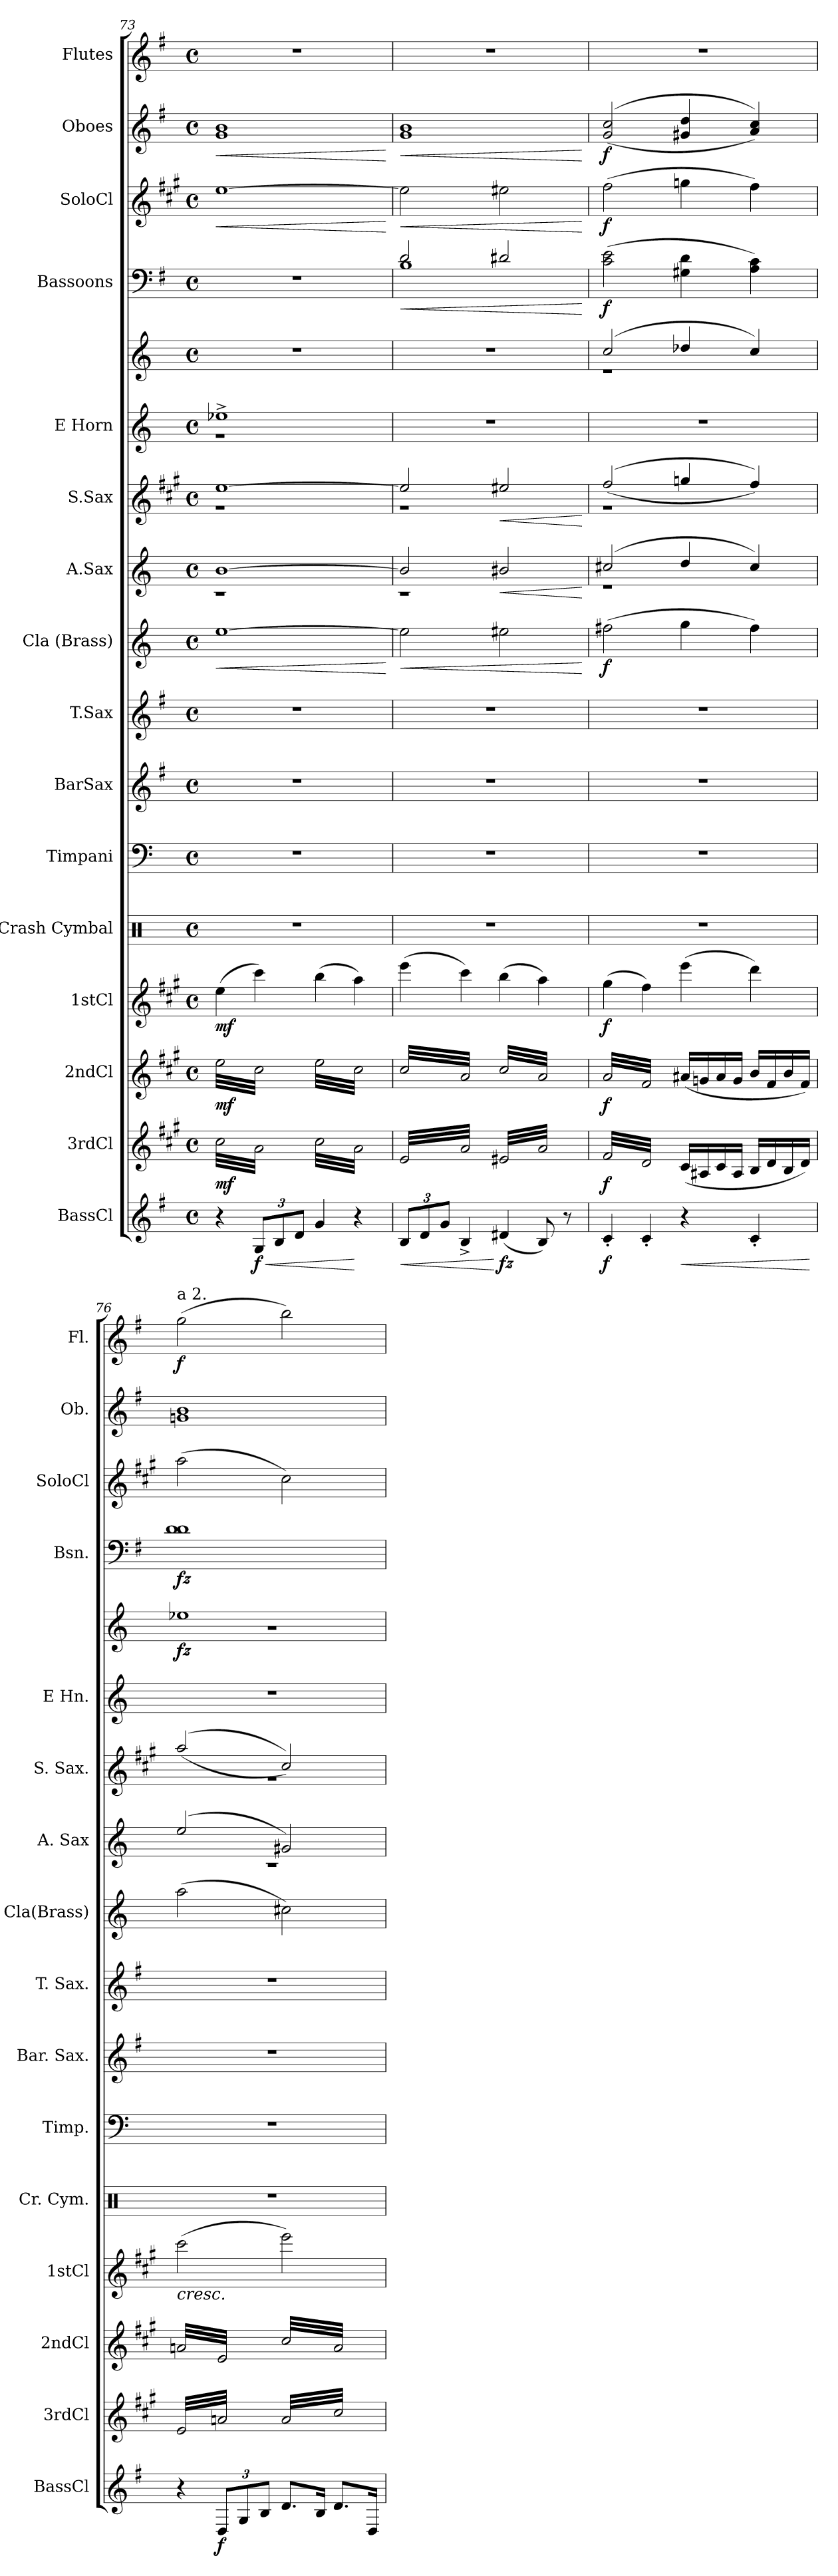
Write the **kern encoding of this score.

**kern	**dynam	**kern	**dynam	**kern	**dynam	**kern	**dynam	**kern	**kern	**kern	**kern	**kern	**dynam	**kern	**dynam	**kern	**dynam	**kern	**kern	**dynam	**kern	**dynam	**kern	**dynam	**kern	**dynam	**kern	**dynam
*part16	*part16	*part15	*part15	*part14	*part14	*part13	*part13	*part12	*part11	*part10	*part9	*part8	*part8	*part7	*part7	*part6	*part6	*part5	*part5	*part5	*part4	*part4	*part3	*part3	*part2	*part2	*part1	*part1
*staff17	*staff17	*staff16	*staff16	*staff15	*staff15	*staff14	*staff14	*staff13	*staff12	*staff11	*staff10	*staff9	*staff9	*staff8	*staff8	*staff7	*staff7	*staff6	*staff5	*staff5/6	*staff4	*staff4	*staff3	*staff3	*staff2	*staff2	*staff1	*staff1
*I"BassCl	*	*I"3rdCl	*	*I"2ndCl	*	*I"1stCl	*	*I"Crash Cymbal	*I"Timpani	*I"BarSax	*I"T.Sax	*I"Cla (Brass)	*	*I"A.Sax	*	*I"S.Sax	*	*I"E Horn	*	*	*I"Bassoons	*	*I"SoloCl	*	*I"Oboes	*	*I"Flutes	*
*I'BassCl	*	*I'3rdCl	*	*I'2ndCl	*	*I'1stCl	*	*I'Cr. Cym.	*I'Timp.	*I'Bar. Sax.	*I'T. Sax.	*I'Cla(Brass)	*	*I'A. Sax	*	*I'S. Sax.	*	*I'E Hn.	*	*	*I'Bsn.	*	*I'SoloCl	*	*I'Ob.	*	*I'Fl.	*
*clefG2	*	*clefG2	*	*clefG2	*	*clefG2	*	*clefX	*clefF4	*clefG2	*clefG2	*clefG2	*	*clefG2	*	*clefG2	*	*clefG2	*clefG2	*	*clefF4	*	*clefG2	*	*clefG2	*	*clefG2	*
*ITrd8c14	*	*ITrd1c2	*	*ITrd1c2	*	*ITrd1c2	*	*	*	*ITrd12c21	*ITrd8c14	*ITrd1c2	*	*ITrd5c9	*	*ITrd1c2	*	*ITrd5c8	*ITrd5c8	*	*	*	*ITrd1c2	*	*	*	*	*
*k[f#]	*	*k[f#]	*	*k[f#]	*	*k[f#]	*	*k[]	*k[]	*k[f#]	*k[f#]	*k[b-e-]	*	*k[b-e-a-]	*	*k[f#]	*	*k[f#c#g#d#]	*k[f#c#g#d#]	*	*k[f#]	*	*k[f#]	*	*k[f#]	*	*k[f#]	*
*M4/4	*	*M4/4	*	*M4/4	*	*M4/4	*	*M4/4	*M4/4	*M4/4	*M4/4	*M4/4	*	*M4/4	*	*M4/4	*	*M4/4	*M4/4	*	*M4/4	*	*M4/4	*	*M4/4	*	*M4/4	*
*met(c)	*	*met(c)	*	*met(c)	*	*met(c)	*	*met(c)	*met(c)	*met(c)	*met(c)	*met(c)	*	*met(c)	*	*met(c)	*	*met(c)	*met(c)	*	*met(c)	*	*met(c)	*	*met(c)	*	*met(c)	*
=73	=73	=73	=73	=73	=73	=73	=73	=73	=73	=73	=73	=73	=73	=73	=73	=73	=73	=73	=73	=73	=73	=73	=73	=73	=73	=73	=73	=73
!	!	!	!	!	!	!	!	!	!	!	!	!	!LO:HP:b	!	!LO:HP:b	!	!	!	!	!	!	!	!	!	!	!	!	!
!	!	!	!	!	!	!	!	!	!	!	!	!	!	!	!LO:HP:n=1:b	!	!LO:HP:b	!	!	!	!	!	!	!	!	!	!	!
*	*	*	*	*	*	*	*	*	*	*	*	*	*	*^	*	*	*	*	*	*	*	*	*	*	*	*	*	*
!	!	!	!LO:DY:b	!	!LO:DY:b	!	!LO:DY:b	!	!	!	!	!	!	!	!	!	!	!LO:HP:n=1:b	!	!	!	!	!	!	!LO:HP:b	!	!LO:HP:b	!	!
*	*	*	*	*	*	*	*	*	*	*	*	*	*	*	*	*	*^	*	*^	*	*	*	*	*	*	*	*	*	*
*	*	*tremolo	*	*	*	*	*	*	*	*	*	*	*	*	*	*	*	*	*	*	*	*	*	*	*	*	*	*	*	*	*
*	*	*	*	*tremolo	*	*	*	*	*	*	*	*	*	*	*	*	*	*	*	*	*	*	*	*	*	*	*	*	*	*	*
4r	.	(>32b\LLL	mf	(>32dd\LLL	mf	(>4dd\	mf	1r	1r	1r	1r	[1dd	<	[1d	1r	< <	[1dd	1r	< <	1gn^	1r	1r	.	1r	.	[1dd	<	1g 1b	<	1r	.
.	.	32g/	.	32b\	.	.	.	.	.	.	.	.	.	.	.	.	.	.	.	.	.	.	.	.	.	.	.	.	.	.	.
.	.	32b\	.	32dd\	.	.	.	.	.	.	.	.	.	.	.	.	.	.	.	.	.	.	.	.	.	.	.	.	.	.	.
.	.	32g/	.	32b\	.	.	.	.	.	.	.	.	.	.	.	.	.	.	.	.	.	.	.	.	.	.	.	.	.	.	.
.	.	32b\	.	32dd\	.	.	.	.	.	.	.	.	.	.	.	.	.	.	.	.	.	.	.	.	.	.	.	.	.	.	.
.	.	32g/	.	32b\	.	.	.	.	.	.	.	.	.	.	.	.	.	.	.	.	.	.	.	.	.	.	.	.	.	.	.
.	.	32b\	.	32dd\	.	.	.	.	.	.	.	.	.	.	.	.	.	.	.	.	.	.	.	.	.	.	.	.	.	.	.
.	.	32g/	.	32b\	.	.	.	.	.	.	.	.	.	.	.	.	.	.	.	.	.	.	.	.	.	.	.	.	.	.	.
*Xbrackettup	*	*	*	*	*	*	*	*	*	*	*	*	*	*	*	*	*	*	*	*	*	*	*	*	*	*	*	*	*	*	*
!	!LO:HP:b	!	!	!	!	!	!	!	!	!	!	!	!	!	!	!	!	!	!	!	!	!	!	!	!	!	!	!	!	!	!
!	!LO:DY:n=1:b	!	!	!	!	!	!	!	!	!	!	!	!	!	!	!	!	!	!	!	!	!	!	!	!	!	!	!	!	!	!
12GG/L	< f	32b\	.	32dd\	.	4bb\)	.	.	.	.	.	.	.	.	.	.	.	.	.	.	.	.	.	.	.	.	.	.	.	.	.
.	.	32g/	.	32b\	.	.	.	.	.	.	.	.	.	.	.	.	.	.	.	.	.	.	.	.	.	.	.	.	.	.	.
.	.	32b\	.	32dd\	.	.	.	.	.	.	.	.	.	.	.	.	.	.	.	.	.	.	.	.	.	.	.	.	.	.	.
12BB/	.	.	.	.	.	.	.	.	.	.	.	.	.	.	.	.	.	.	.	.	.	.	.	.	.	.	.	.	.	.	.
.	.	32g/	.	32b\	.	.	.	.	.	.	.	.	.	.	.	.	.	.	.	.	.	.	.	.	.	.	.	.	.	.	.
.	.	32b\	.	32dd\	.	.	.	.	.	.	.	.	.	.	.	.	.	.	.	.	.	.	.	.	.	.	.	.	.	.	.
.	.	32g/	.	32b\	.	.	.	.	.	.	.	.	.	.	.	.	.	.	.	.	.	.	.	.	.	.	.	.	.	.	.
12D/J	.	.	.	.	.	.	.	.	.	.	.	.	.	.	.	.	.	.	.	.	.	.	.	.	.	.	.	.	.	.	.
.	.	32b\	.	32dd\	.	.	.	.	.	.	.	.	.	.	.	.	.	.	.	.	.	.	.	.	.	.	.	.	.	.	.
.	.	32g/JJJ	.	32b\JJJ	.	.	.	.	.	.	.	.	.	.	.	.	.	.	.	.	.	.	.	.	.	.	.	.	.	.	.
4G/	.	32b\LLL	.	32dd\LLL	.	(>4aa\	.	.	.	.	.	.	.	.	.	.	.	.	.	.	.	.	.	.	.	.	.	.	.	.	.
.	.	32g/)	.	32b\)	.	.	.	.	.	.	.	.	.	.	.	.	.	.	.	.	.	.	.	.	.	.	.	.	.	.	.
.	.	32b\	.	32dd\	.	.	.	.	.	.	.	.	.	.	.	.	.	.	.	.	.	.	.	.	.	.	.	.	.	.	.
.	.	32g/)	.	32b\)	.	.	.	.	.	.	.	.	.	.	.	.	.	.	.	.	.	.	.	.	.	.	.	.	.	.	.
.	.	32b\	.	32dd\	.	.	.	.	.	.	.	.	.	.	.	.	.	.	.	.	.	.	.	.	.	.	.	.	.	.	.
.	.	32g/)	.	32b\)	.	.	.	.	.	.	.	.	.	.	.	.	.	.	.	.	.	.	.	.	.	.	.	.	.	.	.
.	.	32b\	.	32dd\	.	.	.	.	.	.	.	.	.	.	.	.	.	.	.	.	.	.	.	.	.	.	.	.	.	.	.
.	.	32g/)	.	32b\)	.	.	.	.	.	.	.	.	.	.	.	.	.	.	.	.	.	.	.	.	.	.	.	.	.	.	.
4r	[	32b\	.	32dd\	.	4gg\)	.	.	.	.	.	.	.	.	.	.	.	.	.	.	.	.	.	.	.	.	.	.	.	.	.
.	.	32g/)	.	32b\)	.	.	.	.	.	.	.	.	.	.	.	.	.	.	.	.	.	.	.	.	.	.	.	.	.	.	.
.	.	32b\	.	32dd\	.	.	.	.	.	.	.	.	.	.	.	.	.	.	.	.	.	.	.	.	.	.	.	.	.	.	.
.	.	32g/)	.	32b\)	.	.	.	.	.	.	.	.	.	.	.	.	.	.	.	.	.	.	.	.	.	.	.	.	.	.	.
.	.	32b\	.	32dd\	.	.	.	.	.	.	.	.	.	.	.	.	.	.	.	.	.	.	.	.	.	.	.	.	.	.	.
.	.	32g/)	.	32b\)	.	.	.	.	.	.	.	.	.	.	.	.	.	.	.	.	.	.	.	.	.	.	.	.	.	.	.
.	.	32b\	.	32dd\	.	.	.	.	.	.	.	.	.	.	.	.	.	.	.	.	.	.	.	.	.	.	.	.	.	.	.
.	.	32g/)JJJ	.	32b\)JJJ	.	.	.	.	.	.	.	.	.	.	.	.	.	.	.	.	.	.	.	.	.	.	.	.	.	.	.
*	*	*	*	*	*	*	*	*	*	*	*	*	*	*v	*v	*	*	*	*	*v	*v	*	*	*	*	*	*	*	*	*	*
*	*	*	*	*	*	*	*	*	*	*	*	*	*	*	*	*v	*v	*	*	*	*	*	*	*	*	*	*	*	*
.	.	.	.	.	.	.	.	.	.	.	.	.	[	.	[ [	.	[ [	.	.	.	.	.	.	[	.	[	.	.
=74	=74	=74	=74	=74	=74	=74	=74	=74	=74	=74	=74	=74	=74	=74	=74	=74	=74	=74	=74	=74	=74	=74	=74	=74	=74	=74	=74	=74
!	!LO:HP:b	!	!	!	!	!	!	!	!	!	!	!	!LO:HP:b	!	!LO:HP:b	!	!LO:HP:b	!	!	!	!	!LO:HP:b	!	!LO:HP:b	!	!LO:HP:b	!	!
*	*	*	*	*	*	*	*	*	*	*	*	*	*	*^	*	*^	*	*	*	*	*^	*	*	*	*	*	*	*
!	!	!	!	!	!	!	!	!	!	!	!	!	!	!	!	!	!	!	!	!	!	!	!	!	!LO:DY:n=1:b	!	!	!	!	!	!
!	!	!	!	!	!	!	!	!	!	!	!	!	!	!	!	!	!	!	!	!	!	!	!	!	!LO:DY:n=2:b	!	!	!	!	!	!
12BB/L	<	(<32d/LLL	.	(<32b/LLL	.	(>4ddd\	.	1r	1r	1r	1r	2dd\]	<	2d/]	1r	<	2dd/]	1r	<	1r	1r	.	2d/	1B	< mf mf	2dd\]	<	1g 1b	<	1r	.
.	.	32g/	.	32g/	.	.	.	.	.	.	.	.	.	.	.	.	.	.	.	.	.	.	.	.	.	.	.	.	.	.	.
.	.	32d/	.	32b/	.	.	.	.	.	.	.	.	.	.	.	.	.	.	.	.	.	.	.	.	.	.	.	.	.	.	.
12D/	.	.	.	.	.	.	.	.	.	.	.	.	.	.	.	.	.	.	.	.	.	.	.	.	.	.	.	.	.	.	.
.	.	32g/	.	32g/	.	.	.	.	.	.	.	.	.	.	.	.	.	.	.	.	.	.	.	.	.	.	.	.	.	.	.
.	.	32d/	.	32b/	.	.	.	.	.	.	.	.	.	.	.	.	.	.	.	.	.	.	.	.	.	.	.	.	.	.	.
.	.	32g/	.	32g/	.	.	.	.	.	.	.	.	.	.	.	.	.	.	.	.	.	.	.	.	.	.	.	.	.	.	.
12G/J	.	.	.	.	.	.	.	.	.	.	.	.	.	.	.	.	.	.	.	.	.	.	.	.	.	.	.	.	.	.	.
.	.	32d/	.	32b/	.	.	.	.	.	.	.	.	.	.	.	.	.	.	.	.	.	.	.	.	.	.	.	.	.	.	.
.	.	32g/	.	32g/	.	.	.	.	.	.	.	.	.	.	.	.	.	.	.	.	.	.	.	.	.	.	.	.	.	.	.
4BB^/	.	32d/	.	32b/	.	4bb\)	.	.	.	.	.	.	.	.	.	.	.	.	.	.	.	.	.	.	.	.	.	.	.	.	.
.	.	32g/	.	32g/	.	.	.	.	.	.	.	.	.	.	.	.	.	.	.	.	.	.	.	.	.	.	.	.	.	.	.
.	.	32d/	.	32b/	.	.	.	.	.	.	.	.	.	.	.	.	.	.	.	.	.	.	.	.	.	.	.	.	.	.	.
.	.	32g/	.	32g/	.	.	.	.	.	.	.	.	.	.	.	.	.	.	.	.	.	.	.	.	.	.	.	.	.	.	.
.	.	32d/	.	32b/	.	.	.	.	.	.	.	.	.	.	.	.	.	.	.	.	.	.	.	.	.	.	.	.	.	.	.
.	.	32g/	.	32g/	.	.	.	.	.	.	.	.	.	.	.	.	.	.	.	.	.	.	.	.	.	.	.	.	.	.	.
.	.	32d/	.	32b/	.	.	.	.	.	.	.	.	.	.	.	.	.	.	.	.	.	.	.	.	.	.	.	.	.	.	.
.	.	32g/JJJ	.	32g/JJJ	.	.	.	.	.	.	.	.	.	.	.	.	.	.	.	.	.	.	.	.	.	.	.	.	.	.	.
!	!LO:DY:n=1:b	!	!	!	!	!	!	!	!	!	!	!	!	!	!	!LO:HP:b	!	!	!LO:HP:b	!	!	!	!	!	!	!	!	!	!	!	!
(<4D#X/	[ fz	32d#X/LLL	.	32b/LLL	.	(>4aa\	.	.	.	.	.	2dd#X\	.	2d#X/	.	<	2dd#X/	.	<	.	.	.	2d#X/	.	.	2dd#X\	.	.	.	.	.
.	.	32g/)	.	32g/)	.	.	.	.	.	.	.	.	.	.	.	.	.	.	.	.	.	.	.	.	.	.	.	.	.	.	.
.	.	32d#X/	.	32b/	.	.	.	.	.	.	.	.	.	.	.	.	.	.	.	.	.	.	.	.	.	.	.	.	.	.	.
.	.	32g/)	.	32g/)	.	.	.	.	.	.	.	.	.	.	.	.	.	.	.	.	.	.	.	.	.	.	.	.	.	.	.
.	.	32d#X/	.	32b/	.	.	.	.	.	.	.	.	.	.	.	.	.	.	.	.	.	.	.	.	.	.	.	.	.	.	.
.	.	32g/)	.	32g/)	.	.	.	.	.	.	.	.	.	.	.	.	.	.	.	.	.	.	.	.	.	.	.	.	.	.	.
.	.	32d#X/	.	32b/	.	.	.	.	.	.	.	.	.	.	.	.	.	.	.	.	.	.	.	.	.	.	.	.	.	.	.
.	.	32g/)	.	32g/)	.	.	.	.	.	.	.	.	.	.	.	.	.	.	.	.	.	.	.	.	.	.	.	.	.	.	.
8BB/)	.	32d#X/	.	32b/	.	4gg\)	.	.	.	.	.	.	.	.	.	.	.	.	.	.	.	.	.	.	.	.	.	.	.	.	.
.	.	32g/)	.	32g/)	.	.	.	.	.	.	.	.	.	.	.	.	.	.	.	.	.	.	.	.	.	.	.	.	.	.	.
.	.	32d#X/	.	32b/	.	.	.	.	.	.	.	.	.	.	.	.	.	.	.	.	.	.	.	.	.	.	.	.	.	.	.
.	.	32g/)	.	32g/)	.	.	.	.	.	.	.	.	.	.	.	.	.	.	.	.	.	.	.	.	.	.	.	.	.	.	.
8r	.	32d#X/	.	32b/	.	.	.	.	.	.	.	.	.	.	.	.	.	.	.	.	.	.	.	.	.	.	.	.	.	.	.
.	.	32g/)	.	32g/)	.	.	.	.	.	.	.	.	.	.	.	.	.	.	.	.	.	.	.	.	.	.	.	.	.	.	.
.	.	32d#X/	.	32b/	.	.	.	.	.	.	.	.	.	.	.	.	.	.	.	.	.	.	.	.	.	.	.	.	.	.	.
.	.	32g/)JJJ	.	32g/)JJJ	.	.	.	.	.	.	.	.	.	.	.	.	.	.	.	.	.	.	.	.	.	.	.	.	.	.	.
*	*	*	*	*	*	*	*	*	*	*	*	*	*	*v	*v	*	*	*	*	*	*	*	*v	*v	*	*	*	*	*	*	*
*	*	*	*	*	*	*	*	*	*	*	*	*	*	*	*	*v	*v	*	*	*	*	*	*	*	*	*	*	*	*
.	.	.	.	.	.	.	.	.	.	.	.	.	[	.	[ [	.	[ [	.	.	.	.	[	.	[	.	[	.	.
=75	=75	=75	=75	=75	=75	=75	=75	=75	=75	=75	=75	=75	=75	=75	=75	=75	=75	=75	=75	=75	=75	=75	=75	=75	=75	=75	=75	=75
*	*	*	*	*	*	*	*	*	*	*	*	*	*	*^	*	*^	*	*	*	*	*	*	*	*	*	*	*	*
!	!LO:DY:b	!	!LO:DY:b	!	!LO:DY:b	!	!LO:DY:b	!	!	!	!	!	!LO:DY:b	!	!	!LO:DY:b	!	!	!	!	!	!LO:HP:b	!	!	!	!	!	!	!	!
*	*	*	*	*	*	*	*	*	*	*	*	*	*	*	*	*	*	*	*	*	*^	*	*	*	*	*	*	*	*	*
!	!	!	!	!	!	!	!	!	!	!	!	!	!	!	!	!LO:DY:n=1:b	!	!	!LO:DY:b	!	!	!	!	!	!	!	!	!	!	!	!
!	!	!	!	!	!	!	!	!	!	!	!	!	!	!	!	!	!	!	!LO:DY:n=1:b	!	!	!	!LO:DY:n=1:b	!	!LO:DY:b	!	!LO:DY:b	!	!LO:DY:b	!	!
4C'/	f	32e/LLL	f	(<32g/LLL	f	(>4ff#\	f	1r	1r	1r	1r	(>2een\	f	(>2en/	1r	f f	(>(>2ee/	1r	f f	1r	(>2e/	1r	< f	(>2c\ 2e\	f	(>2ee\	f	(>(<2g/ 2cc/	f	1r	.
.	.	32c/	.	32e/)	.	.	.	.	.	.	.	.	.	.	.	.	.	.	.	.	.	.	.	.	.	.	.	.	.	.	.
.	.	32e/	.	32g/	.	.	.	.	.	.	.	.	.	.	.	.	.	.	.	.	.	.	.	.	.	.	.	.	.	.	.
.	.	32c/	.	32e/)	.	.	.	.	.	.	.	.	.	.	.	.	.	.	.	.	.	.	.	.	.	.	.	.	.	.	.
.	.	32e/	.	32g/	.	.	.	.	.	.	.	.	.	.	.	.	.	.	.	.	.	.	.	.	.	.	.	.	.	.	.
.	.	32c/	.	32e/)	.	.	.	.	.	.	.	.	.	.	.	.	.	.	.	.	.	.	.	.	.	.	.	.	.	.	.
.	.	32e/	.	32g/	.	.	.	.	.	.	.	.	.	.	.	.	.	.	.	.	.	.	.	.	.	.	.	.	.	.	.
.	.	32c/	.	32e/)	.	.	.	.	.	.	.	.	.	.	.	.	.	.	.	.	.	.	.	.	.	.	.	.	.	.	.
4C'/	.	32e/	.	32g/	.	4ee\)	.	.	.	.	.	.	.	.	.	.	.	.	.	.	.	.	.	.	.	.	.	.	.	.	.
.	.	32c/	.	32e/)	.	.	.	.	.	.	.	.	.	.	.	.	.	.	.	.	.	.	.	.	.	.	.	.	.	.	.
.	.	32e/	.	32g/	.	.	.	.	.	.	.	.	.	.	.	.	.	.	.	.	.	.	.	.	.	.	.	.	.	.	.
.	.	32c/	.	32e/)	.	.	.	.	.	.	.	.	.	.	.	.	.	.	.	.	.	.	.	.	.	.	.	.	.	.	.
.	.	32e/	.	32g/	.	.	.	.	.	.	.	.	.	.	.	.	.	.	.	.	.	.	.	.	.	.	.	.	.	.	.
.	.	32c/	.	32e/)	.	.	.	.	.	.	.	.	.	.	.	.	.	.	.	.	.	.	.	.	.	.	.	.	.	.	.
.	.	32e/	.	32g/	.	.	.	.	.	.	.	.	.	.	.	.	.	.	.	.	.	.	.	.	.	.	.	.	.	.	.
.	.	32c/JJJ	.	32e/)JJJ	.	.	.	.	.	.	.	.	.	.	.	.	.	.	.	.	.	.	.	.	.	.	.	.	.	.	.
*	*	*	*	*Xtremolo	*	*	*	*	*	*	*	*	*	*	*	*	*	*	*	*	*	*	*	*	*	*	*	*	*	*	*
*	*	*Xtremolo	*	*	*	*	*	*	*	*	*	*	*	*	*	*	*	*	*	*	*	*	*	*	*	*	*	*	*	*	*
!	!LO:HP:b	!	!	!	!	!	!	!	!	!	!	!	!	!	!	!	!	!	!	!	!	!	!	!	!	!	!	!	!	!	!
4r	<	(<16B/LL	.	(<16g#X/LL	.	(>4ddd\	.	.	.	.	.	4ff\	.	4f/	.	.	4ffn/	.	.	.	4fn/	.	.	4G#X\ 4d\	.	4ffn\	.	4g#X/ 4dd/	.	.	.
.	.	.	.	.	.	.	.	.	.	.	.	.	.	.	.	.	.	.	.	.	.	.	.	.	.	.	.	.	.	.	.
.	.	16G#X/	.	16fn/	.	.	.	.	.	.	.	.	.	.	.	.	.	.	.	.	.	.	.	.	.	.	.	.	.	.	.
.	.	.	.	.	.	.	.	.	.	.	.	.	.	.	.	.	.	.	.	.	.	.	.	.	.	.	.	.	.	.	.
.	.	16B/	.	16g#/	.	.	.	.	.	.	.	.	.	.	.	.	.	.	.	.	.	.	.	.	.	.	.	.	.	.	.
.	.	.	.	.	.	.	.	.	.	.	.	.	.	.	.	.	.	.	.	.	.	.	.	.	.	.	.	.	.	.	.
.	.	16G#/JJ	.	16f/JJ	.	.	.	.	.	.	.	.	.	.	.	.	.	.	.	.	.	.	.	.	.	.	.	.	.	.	.
.	.	.	.	.	.	.	.	.	.	.	.	.	.	.	.	.	.	.	.	.	.	.	.	.	.	.	.	.	.	.	.
4C'/	.	16A/LL	.	16a/LL	.	4ccc\)	.	.	.	.	.	4ee\)	.	4e/)	.	.	4ee/))	.	.	.	4e/)	.	.	4A\ 4c\)	.	4ee\)	.	4a/ 4cc/))	.	.	.
.	.	16c/	.	16e/	.	.	.	.	.	.	.	.	.	.	.	.	.	.	.	.	.	.	.	.	.	.	.	.	.	.	.
.	.	16A/	.	16a/	.	.	.	.	.	.	.	.	.	.	.	.	.	.	.	.	.	.	.	.	.	.	.	.	.	.	.
.	.	16c/JJ)	.	16e/JJ)	.	.	.	.	.	.	.	.	.	.	.	.	.	.	.	.	.	.	.	.	.	.	.	.	.	.	.
*	*	*	*	*	*	*	*	*	*	*	*	*	*	*v	*v	*	*	*	*	*	*v	*v	*	*	*	*	*	*	*	*	*
*	*	*	*	*	*	*	*	*	*	*	*	*	*	*	*	*v	*v	*	*	*	*	*	*	*	*	*	*	*	*
.	[	.	.	.	.	.	.	.	.	.	.	.	.	.	.	.	.	.	.	[	.	.	.	.	.	.	.	.
=76	=76	=76	=76	=76	=76	=76	=76	=76	=76	=76	=76	=76	=76	=76	=76	=76	=76	=76	=76	=76	=76	=76	=76	=76	=76	=76	=76	=76
*	*	*	*	*	*	*	*	*	*	*	*	*	*	*^	*	*^	*	*	*^	*	*	*	*	*	*	*	*	*
!	!	!	!	!	!	!	!	!	!	!	!	!	!	!	!	!	!	!	!	!	!	!	!	!	!	!	!	!	!	!LO:TX:a:t=a 2.	!
!	!	!	!	!	!	!LO:TX:b:i:t=cresc.	!	!	!	!	!	!	!	!	!	!	!	!	!	!	!	!	!	!	!	!	!	!	!	!	!
!	!	!	!	!LO:TX:b:i:t=cresc.	!	!	!	!	!	!	!	!	!	!	!	!	!	!	!	!	!	!	!	!	!	!	!	!	!	!	!
!	!	!LO:TX:b:i:t=cresc.	!	!	!	!	!	!	!	!	!	!	!	!	!	!	!	!	!	!	!	!	!	!	!	!	!	!	!	!	!
!	!	!	!	!	!	!	!	!	!	!	!	!	!	!	!	!	!	!	!	!	!	!	!LO:DY:b	!	!LO:DY:b	!	!	!	!	!	!LO:DY:b
*	*	*tremolo	*	*	*	*	*	*	*	*	*	*	*	*	*	*	*	*	*	*	*	*	*	*	*	*	*	*	*	*	*
*	*	*	*	*tremolo	*	*	*	*	*	*	*	*	*	*	*	*	*	*	*	*	*	*	*	*	*	*	*	*	*	*	*
4r	.	(<32d/LLL	.	(<32gn/LLL	.	(>2bb\	.	1r	1r	1r	1r	(>2gg\	.	(>2g/	1r	.	(>(>2gg/	1r	.	1r	1gn	1r	fz	1d 1d	fz	(>2gg\	.	1gn 1b	.	(>2gg\	f
.	.	32gn/)	.	32d/)	.	.	.	.	.	.	.	.	.	.	.	.	.	.	.	.	.	.	.	.	.	.	.	.	.	.	.
.	.	32d/	.	32gn/	.	.	.	.	.	.	.	.	.	.	.	.	.	.	.	.	.	.	.	.	.	.	.	.	.	.	.
.	.	32gn/)	.	32d/)	.	.	.	.	.	.	.	.	.	.	.	.	.	.	.	.	.	.	.	.	.	.	.	.	.	.	.
.	.	32d/	.	32gn/	.	.	.	.	.	.	.	.	.	.	.	.	.	.	.	.	.	.	.	.	.	.	.	.	.	.	.
.	.	32gn/)	.	32d/)	.	.	.	.	.	.	.	.	.	.	.	.	.	.	.	.	.	.	.	.	.	.	.	.	.	.	.
.	.	32d/	.	32gn/	.	.	.	.	.	.	.	.	.	.	.	.	.	.	.	.	.	.	.	.	.	.	.	.	.	.	.
.	.	32gn/)	.	32d/)	.	.	.	.	.	.	.	.	.	.	.	.	.	.	.	.	.	.	.	.	.	.	.	.	.	.	.
!	!LO:DY:b	!	!	!	!	!	!	!	!	!	!	!	!	!	!	!	!	!	!	!	!	!	!	!	!	!	!	!	!	!	!
12DD/L	f	32d/	.	32gn/	.	.	.	.	.	.	.	.	.	.	.	.	.	.	.	.	.	.	.	.	.	.	.	.	.	.	.
.	.	32gn/)	.	32d/)	.	.	.	.	.	.	.	.	.	.	.	.	.	.	.	.	.	.	.	.	.	.	.	.	.	.	.
.	.	32d/	.	32gn/	.	.	.	.	.	.	.	.	.	.	.	.	.	.	.	.	.	.	.	.	.	.	.	.	.	.	.
12GG/	.	.	.	.	.	.	.	.	.	.	.	.	.	.	.	.	.	.	.	.	.	.	.	.	.	.	.	.	.	.	.
.	.	32gn/)	.	32d/)	.	.	.	.	.	.	.	.	.	.	.	.	.	.	.	.	.	.	.	.	.	.	.	.	.	.	.
.	.	32d/	.	32gn/	.	.	.	.	.	.	.	.	.	.	.	.	.	.	.	.	.	.	.	.	.	.	.	.	.	.	.
.	.	32gn/)	.	32d/)	.	.	.	.	.	.	.	.	.	.	.	.	.	.	.	.	.	.	.	.	.	.	.	.	.	.	.
12BB/J	.	.	.	.	.	.	.	.	.	.	.	.	.	.	.	.	.	.	.	.	.	.	.	.	.	.	.	.	.	.	.
.	.	32d/	.	32gn/	.	.	.	.	.	.	.	.	.	.	.	.	.	.	.	.	.	.	.	.	.	.	.	.	.	.	.
.	.	32gn/)JJJ	.	32d/)JJJ	.	.	.	.	.	.	.	.	.	.	.	.	.	.	.	.	.	.	.	.	.	.	.	.	.	.	.
8.D/L	.	(>32g/LLL	.	(<32b/LLL	.	2ddd\)	.	.	.	.	.	2bn\)	.	2Bn/)	.	.	2b/))	.	.	.	.	.	.	.	.	2b\)	.	.	.	2bb\)	.
.	.	32b\)	.	32g/)	.	.	.	.	.	.	.	.	.	.	.	.	.	.	.	.	.	.	.	.	.	.	.	.	.	.	.
.	.	32g/	.	32b/	.	.	.	.	.	.	.	.	.	.	.	.	.	.	.	.	.	.	.	.	.	.	.	.	.	.	.
.	.	32b\)	.	32g/)	.	.	.	.	.	.	.	.	.	.	.	.	.	.	.	.	.	.	.	.	.	.	.	.	.	.	.
.	.	32g/	.	32b/	.	.	.	.	.	.	.	.	.	.	.	.	.	.	.	.	.	.	.	.	.	.	.	.	.	.	.
.	.	32b\)	.	32g/)	.	.	.	.	.	.	.	.	.	.	.	.	.	.	.	.	.	.	.	.	.	.	.	.	.	.	.
16BB/Jk	.	32g/	.	32b/	.	.	.	.	.	.	.	.	.	.	.	.	.	.	.	.	.	.	.	.	.	.	.	.	.	.	.
.	.	32b\)	.	32g/)	.	.	.	.	.	.	.	.	.	.	.	.	.	.	.	.	.	.	.	.	.	.	.	.	.	.	.
8.D/L	.	32g/	.	32b/	.	.	.	.	.	.	.	.	.	.	.	.	.	.	.	.	.	.	.	.	.	.	.	.	.	.	.
.	.	32b\)	.	32g/)	.	.	.	.	.	.	.	.	.	.	.	.	.	.	.	.	.	.	.	.	.	.	.	.	.	.	.
.	.	32g/	.	32b/	.	.	.	.	.	.	.	.	.	.	.	.	.	.	.	.	.	.	.	.	.	.	.	.	.	.	.
.	.	32b\)	.	32g/)	.	.	.	.	.	.	.	.	.	.	.	.	.	.	.	.	.	.	.	.	.	.	.	.	.	.	.
.	.	32g/	.	32b/	.	.	.	.	.	.	.	.	.	.	.	.	.	.	.	.	.	.	.	.	.	.	.	.	.	.	.
.	.	32b\)	.	32g/)	.	.	.	.	.	.	.	.	.	.	.	.	.	.	.	.	.	.	.	.	.	.	.	.	.	.	.
16DD/Jk	.	32g/	.	32b/	.	.	.	.	.	.	.	.	.	.	.	.	.	.	.	.	.	.	.	.	.	.	.	.	.	.	.
.	.	32b\)JJJ	.	32g/)JJJ	.	.	.	.	.	.	.	.	.	.	.	.	.	.	.	.	.	.	.	.	.	.	.	.	.	.	.
*	*	*	*	*Xtremolo	*	*	*	*	*	*	*	*	*	*	*	*	*	*	*	*	*	*	*	*	*	*	*	*	*	*	*
*	*	*Xtremolo	*	*	*	*	*	*	*	*	*	*	*	*	*	*	*	*	*	*	*	*	*	*	*	*	*	*	*	*	*
.	.	.	.	.	.	.	.	.	.	.	.	.	.	.	.	.	.	.	.	.	.	.	.	.	.	.	.	.	.	.	.
.	.	.	.	.	.	.	.	.	.	.	.	.	.	.	.	.	.	.	.	.	.	.	.	.	.	.	.	.	.	.	.
.	.	.	.	.	.	.	.	.	.	.	.	.	.	.	.	.	.	.	.	.	.	.	.	.	.	.	.	.	.	.	.
.	.	.	.	.	.	.	.	.	.	.	.	.	.	.	.	.	.	.	.	.	.	.	.	.	.	.	.	.	.	.	.
.	.	.	.	.	.	.	.	.	.	.	.	.	.	.	.	.	.	.	.	.	.	.	.	.	.	.	.	.	.	.	.
.	.	.	.	.	.	.	.	.	.	.	.	.	.	.	.	.	.	.	.	.	.	.	.	.	.	.	.	.	.	.	.
.	.	.	.	.	.	.	.	.	.	.	.	.	.	.	.	.	.	.	.	.	.	.	.	.	.	.	.	.	.	.	.
.	.	.	.	.	.	.	.	.	.	.	.	.	.	.	.	.	.	.	.	.	.	.	.	.	.	.	.	.	.	.	.
*	*	*	*	*	*	*	*	*	*	*	*	*	*	*v	*v	*	*	*	*	*	*v	*v	*	*	*	*	*	*	*	*	*
*	*	*	*	*	*	*	*	*	*	*	*	*	*	*	*	*v	*v	*	*	*	*	*	*	*	*	*	*	*	*
=	=	=	=	=	=	=	=	=	=	=	=	=	=	=	=	=	=	=	=	=	=	=	=	=	=	=	=	=
*-	*-	*-	*-	*-	*-	*-	*-	*-	*-	*-	*-	*-	*-	*-	*-	*-	*-	*-	*-	*-	*-	*-	*-	*-	*-	*-	*-	*-
